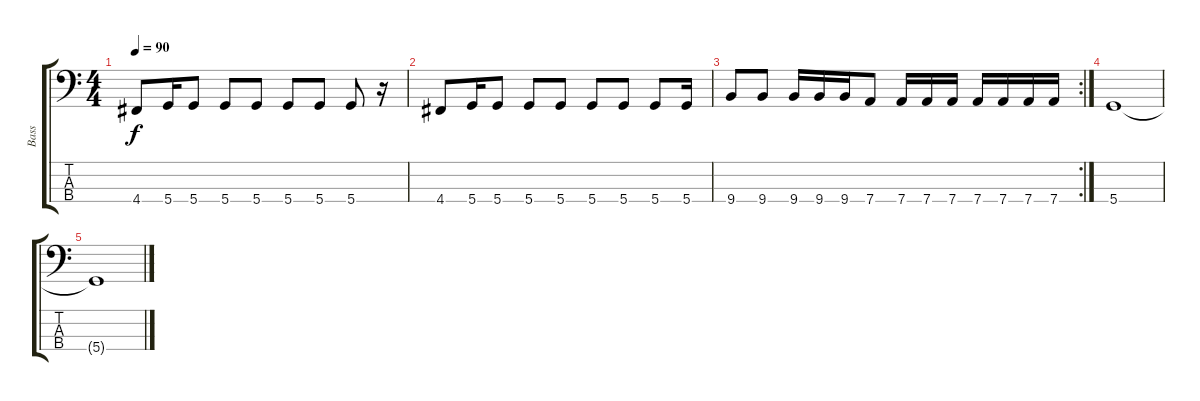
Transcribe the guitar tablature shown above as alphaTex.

\track ("Bass" "Bass") {instrument electricbasspick}
\staff {score tabs}
\tuning (G2 D2 A1 D1) {hide}
\ts (4 4)
\tempo 90
\clef f4
\ks c
4.4.8{dy f} 5.4.16 5.4.8 5.4.8 5.4.8 5.4.8 5.4.8 5.4.8 r.16 |
4.4.8 5.4.16 5.4.8 5.4.8 5.4.8 5.4.8 5.4.8 5.4.8 5.4.16 |
\rc 2
9.4.8 9.4.8 9.4.16 9.4.16 9.4.16 7.4.8 7.4.16 7.4.16 7.4.16 7.4.16 7.4.16 7.4.16 7.4.16 |
5.4.1 |
5.4{t}.1
